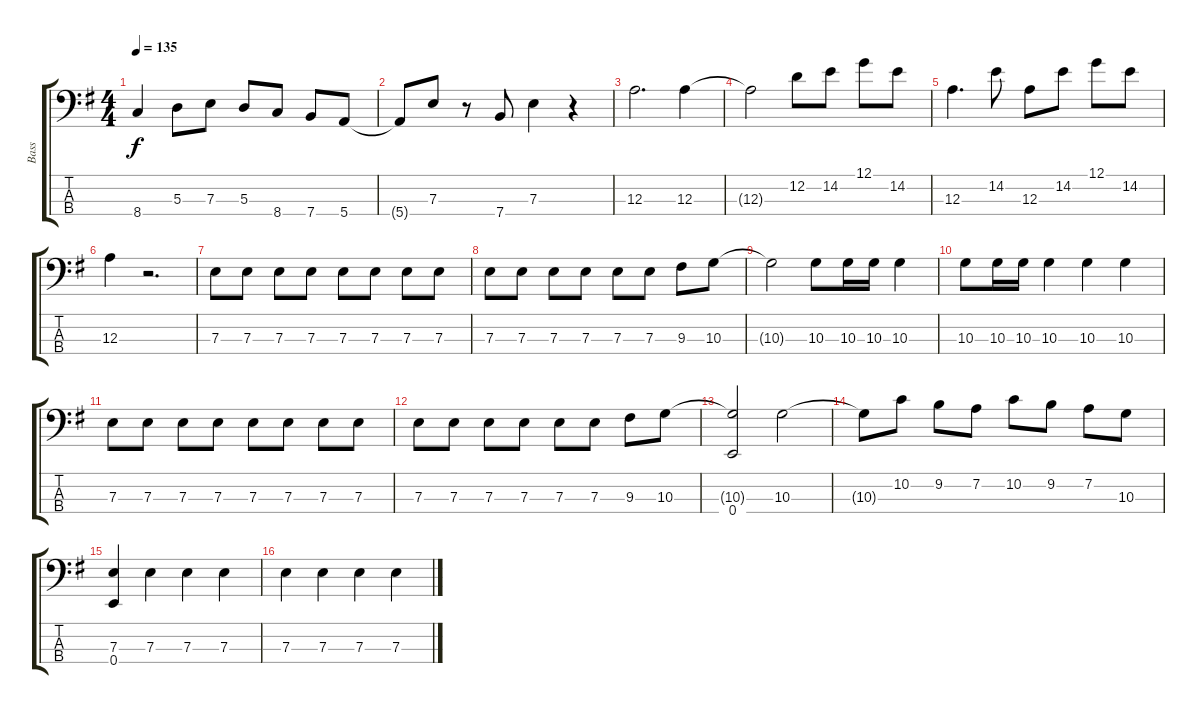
\track ("Bass" "Bass") {instrument electricbassfinger}
\staff {score tabs}
\tuning (G2 D2 A1 E1) {hide}
\ts (4 4)
\tempo 135
\clef f4
\ks g
8.4.4{dy f} 5.3.8 7.3.8 5.3.8 8.4.8 7.4.8 5.4.8 |
5.4{t}.8 7.3.8 r.8 7.4.8 7.3.4 r.4 |
12.3.2{d} 12.3.4 |
12.3{t}.2 12.2.8 14.2.8 12.1.8 14.2.8 |
12.3.4{d} 14.2.8 12.3.8 14.2.8 12.1.8 14.2.8 |
12.3.4 r.2{d} |
7.3.8 7.3.8 7.3.8 7.3.8 7.3.8 7.3.8 7.3.8 7.3.8 |
7.3.8 7.3.8 7.3.8 7.3.8 7.3.8 7.3.8 9.3.8 10.3.8 |
10.3{t}.2 10.3.8 10.3.16 10.3.16 10.3.4 |
10.3.8 10.3.16 10.3.16 10.3.4 10.3.4 10.3.4 |
7.3.8 7.3.8 7.3.8 7.3.8 7.3.8 7.3.8 7.3.8 7.3.8 |
7.3.8 7.3.8 7.3.8 7.3.8 7.3.8 7.3.8 9.3.8 10.3.8 |
(10.3{t} 0.4).2 10.3.2 |
10.3{t}.8 10.2.8 9.2.8 7.2.8 10.2.8 9.2.8 7.2.8 10.3.8 |
(7.3 0.4).4 7.3.4 7.3.4 7.3.4 |
7.3.4 7.3.4 7.3.4 7.3.4
